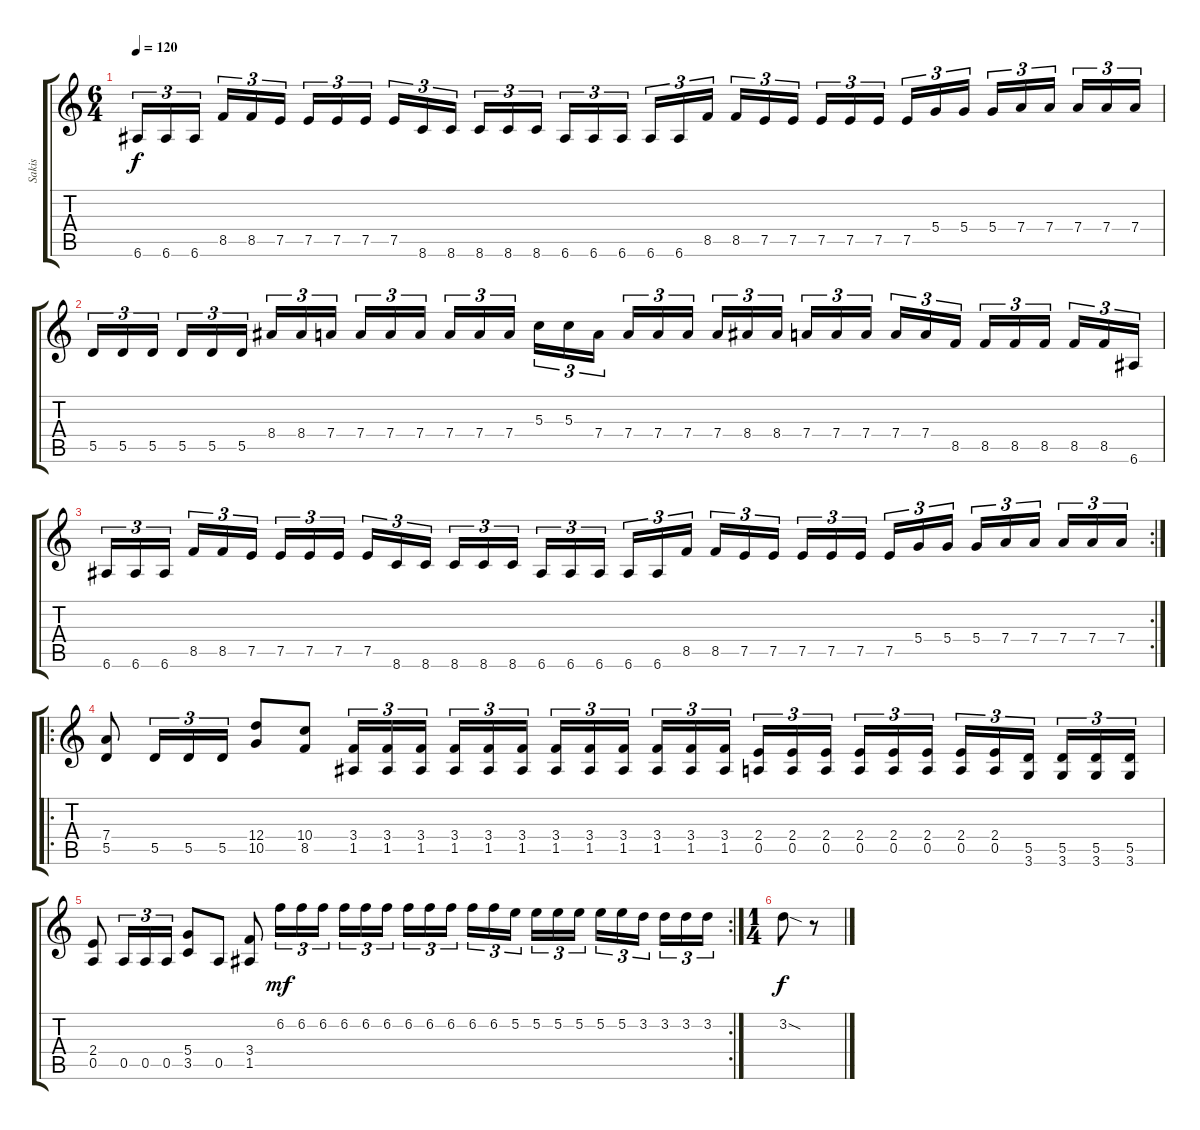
\track ("Sakis" "Sakis") {instrument distortionguitar}
\staff {score tabs}
\tuning (E4 B3 G3 D3 A2 E2) {hide}
\ts (6 4)
\tempo 120
\clef g2
\ks c
6.6.16{tu (3 2) dy f} 6.6.16{tu (3 2)} 6.6.16{tu (3 2)} 8.5.16{tu (3 2)} 8.5.16{tu (3 2)} 7.5.16{tu (3 2)} 7.5.16{tu (3 2)} 7.5.16{tu (3 2)} 7.5.16{tu (3 2)} 7.5.16{tu (3 2)} 8.6.16{tu (3 2)} 8.6.16{tu (3 2)} 8.6.16{tu (3 2)} 8.6.16{tu (3 2)} 8.6.16{tu (3 2)} 6.6.16{tu (3 2)} 6.6.16{tu (3 2)} 6.6.16{tu (3 2)} 6.6.16{tu (3 2)} 6.6.16{tu (3 2)} 8.5.16{tu (3 2)} 8.5.16{tu (3 2)} 7.5.16{tu (3 2)} 7.5.16{tu (3 2)} 7.5.16{tu (3 2)} 7.5.16{tu (3 2)} 7.5.16{tu (3 2)} 7.5.16{tu (3 2)} 5.4.16{tu (3 2)} 5.4.16{tu (3 2)} 5.4.16{tu (3 2)} 7.4.16{tu (3 2)} 7.4.16{tu (3 2)} 7.4.16{tu (3 2)} 7.4.16{tu (3 2)} 7.4.16{tu (3 2)} |
5.5.16{tu (3 2)} 5.5.16{tu (3 2)} 5.5.16{tu (3 2)} 5.5.16{tu (3 2)} 5.5.16{tu (3 2)} 5.5.16{tu (3 2)} 8.4.16{tu (3 2)} 8.4.16{tu (3 2)} 7.4.16{tu (3 2)} 7.4.16{tu (3 2)} 7.4.16{tu (3 2)} 7.4.16{tu (3 2)} 7.4.16{tu (3 2)} 7.4.16{tu (3 2)} 7.4.16{tu (3 2)} 5.3.16{tu (3 2)} 5.3.16{tu (3 2)} 7.4.16{tu (3 2)} 7.4.16{tu (3 2)} 7.4.16{tu (3 2)} 7.4.16{tu (3 2)} 7.4.16{tu (3 2)} 8.4.16{tu (3 2)} 8.4.16{tu (3 2)} 7.4.16{tu (3 2)} 7.4.16{tu (3 2)} 7.4.16{tu (3 2)} 7.4.16{tu (3 2)} 7.4.16{tu (3 2)} 8.5.16{tu (3 2)} 8.5.16{tu (3 2)} 8.5.16{tu (3 2)} 8.5.16{tu (3 2)} 8.5.16{tu (3 2)} 8.5.16{tu (3 2)} 6.6.16{tu (3 2)} |
\rc 2
6.6.16{tu (3 2)} 6.6.16{tu (3 2)} 6.6.16{tu (3 2)} 8.5.16{tu (3 2)} 8.5.16{tu (3 2)} 7.5.16{tu (3 2)} 7.5.16{tu (3 2)} 7.5.16{tu (3 2)} 7.5.16{tu (3 2)} 7.5.16{tu (3 2)} 8.6.16{tu (3 2)} 8.6.16{tu (3 2)} 8.6.16{tu (3 2)} 8.6.16{tu (3 2)} 8.6.16{tu (3 2)} 6.6.16{tu (3 2)} 6.6.16{tu (3 2)} 6.6.16{tu (3 2)} 6.6.16{tu (3 2)} 6.6.16{tu (3 2)} 8.5.16{tu (3 2)} 8.5.16{tu (3 2)} 7.5.16{tu (3 2)} 7.5.16{tu (3 2)} 7.5.16{tu (3 2)} 7.5.16{tu (3 2)} 7.5.16{tu (3 2)} 7.5.16{tu (3 2)} 5.4.16{tu (3 2)} 5.4.16{tu (3 2)} 5.4.16{tu (3 2)} 7.4.16{tu (3 2)} 7.4.16{tu (3 2)} 7.4.16{tu (3 2)} 7.4.16{tu (3 2)} 7.4.16{tu (3 2)} |
\ro
(7.4 5.5).8 5.5.16{tu (3 2)} 5.5.16{tu (3 2)} 5.5.16{tu (3 2)} (12.4 10.5).8 (10.4 8.5).8 (3.4 1.5).16{tu (3 2)} (3.4 1.5).16{tu (3 2)} (3.4 1.5).16{tu (3 2)} (3.4 1.5).16{tu (3 2)} (3.4 1.5).16{tu (3 2)} (3.4 1.5).16{tu (3 2)} (3.4 1.5).16{tu (3 2)} (3.4 1.5).16{tu (3 2)} (3.4 1.5).16{tu (3 2)} (3.4 1.5).16{tu (3 2)} (3.4 1.5).16{tu (3 2)} (3.4 1.5).16{tu (3 2)} (2.4 0.5).16{tu (3 2)} (2.4 0.5).16{tu (3 2)} (2.4 0.5).16{tu (3 2)} (2.4 0.5).16{tu (3 2)} (2.4 0.5).16{tu (3 2)} (2.4 0.5).16{tu (3 2)} (2.4 0.5).16{tu (3 2)} (2.4 0.5).16{tu (3 2)} (5.5 3.6).16{tu (3 2)} (5.5 3.6).16{tu (3 2)} (5.5 3.6).16{tu (3 2)} (5.5 3.6).16{tu (3 2)} |
\rc 2
(2.4 0.5).8 0.5.16{tu (3 2)} 0.5.16{tu (3 2)} 0.5.16{tu (3 2)} (5.4 3.5).8 0.5.8 (3.4 1.5).8 6.2.16{tu (3 2) dy mf} 6.2.16{tu (3 2)} 6.2.16{tu (3 2)} 6.2.16{tu (3 2)} 6.2.16{tu (3 2)} 6.2.16{tu (3 2)} 6.2.16{tu (3 2)} 6.2.16{tu (3 2)} 6.2.16{tu (3 2)} 6.2.16{tu (3 2)} 6.2.16{tu (3 2)} 5.2.16{tu (3 2)} 5.2.16{tu (3 2)} 5.2.16{tu (3 2)} 5.2.16{tu (3 2)} 5.2.16{tu (3 2)} 5.2.16{tu (3 2)} 3.2.16{tu (3 2)} 3.2.16{tu (3 2)} 3.2.16{tu (3 2)} 3.2.16{tu (3 2)} |
\ts (1 4)
3.2{sod}.8{dy f} r.8
